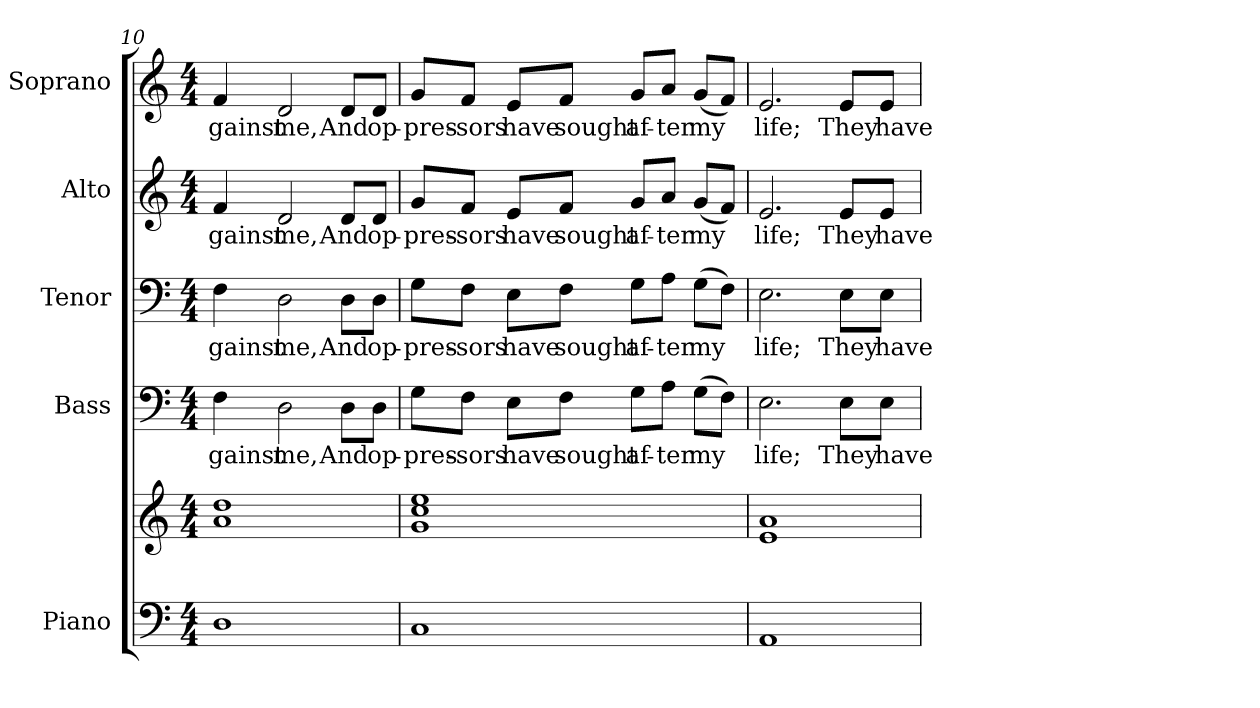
**kern	**kern	**kern	**text	**kern	**text	**kern	**text	**kern	**text
*part5	*part5	*part4	*part4	*part3	*part3	*part2	*part2	*part1	*part1
*staff6	*staff5	*staff4	*staff4	*staff3	*staff3	*staff2	*staff2	*staff1	*staff1
*I"Piano	*	*I"Bass	*	*I"Tenor	*	*I"Alto	*	*I"Soprano	*
*I'Pno.	*	*I'B.	*	*I'T.	*	*I'A.	*	*I'S.	*
!!LO:PB:g=z
*clefF4	*clefG2	*clefF4	*	*clefF4	*	*clefG2	*	*clefG2	*
*k[]	*k[]	*k[]	*	*k[]	*	*k[]	*	*k[]	*
*C:	*C:	*C:	*	*C:	*	*C:	*	*C:	*
*M4/4	*M4/4	*M4/4	*	*M4/4	*	*M4/4	*	*M4/4	*
=10	=10	=10	=10	=10	=10	=10	=10	=10	=10
!	!	!	!LO:LY:b:color=#000000	!	!	!	!	!	!
!	!	!	!	!	!LO:LY:b:color=#000000	!	!	!	!
!	!	!	!	!	!	!	!LO:LY:b:color=#000000	!	!
!	!	!	!	!	!	!	!	!	!LO:LY:b:color=#000000
1Di	1ai 1ddi	4Fi\	-gainst	4Fi\	-gainst	4fi/	-gainst	4fi/	-gainst
!	!	!	!LO:LY:b:color=#000000	!	!	!	!	!	!
!	!	!	!	!	!LO:LY:b:color=#000000	!	!	!	!
!	!	!	!	!	!	!	!LO:LY:b:color=#000000	!	!
!	!	!	!	!	!	!	!	!	!LO:LY:b:color=#000000
.	.	2Di\	me,	2Di\	me,	2di/	me,	2di/	me,
!	!	!	!LO:LY:b:color=#000000	!	!	!	!	!	!
!	!	!	!	!	!LO:LY:b:color=#000000	!	!	!	!
!	!	!	!	!	!	!	!LO:LY:b:color=#000000	!	!
!	!	!	!	!	!	!	!	!	!LO:LY:b:color=#000000
.	.	8Di\L	And	8Di\L	And	8di/L	And	8di/L	And
!	!	!	!LO:LY:b:color=#000000	!	!	!	!	!	!
!	!	!	!	!	!LO:LY:b:color=#000000	!	!	!	!
!	!	!	!	!	!	!	!LO:LY:b:color=#000000	!	!
!	!	!	!	!	!	!	!	!	!LO:LY:b:color=#000000
.	.	8Di\J	op-	8Di\J	op-	8di/J	op-	8di/J	op-
=11	=11	=11	=11	=11	=11	=11	=11	=11	=11
!	!	!	!LO:LY:b:color=#000000	!	!	!	!	!	!
!	!	!	!	!	!LO:LY:b:color=#000000	!	!	!	!
!	!	!	!	!	!	!	!LO:LY:b:color=#000000	!	!
!	!	!	!	!	!	!	!	!	!LO:LY:b:color=#000000
1Ci	1gi 1cci 1eei	8Gi\L	-pres-	8Gi\L	-pres-	8gi/L	-pres-	8gi/L	-pres-
!	!	!	!LO:LY:b:color=#000000	!	!	!	!	!	!
!	!	!	!	!	!LO:LY:b:color=#000000	!	!	!	!
!	!	!	!	!	!	!	!LO:LY:b:color=#000000	!	!
!	!	!	!	!	!	!	!	!	!LO:LY:b:color=#000000
.	.	8Fi\J	-sors	8Fi\J	-sors	8fi/J	-sors	8fi/J	-sors
!	!	!	!LO:LY:b:color=#000000	!	!	!	!	!	!
!	!	!	!	!	!LO:LY:b:color=#000000	!	!	!	!
!	!	!	!	!	!	!	!LO:LY:b:color=#000000	!	!
!	!	!	!	!	!	!	!	!	!LO:LY:b:color=#000000
.	.	8Ei\L	have	8Ei\L	have	8ei/L	have	8ei/L	have
!	!	!	!LO:LY:b:color=#000000	!	!	!	!	!	!
!	!	!	!	!	!LO:LY:b:color=#000000	!	!	!	!
!	!	!	!	!	!	!	!LO:LY:b:color=#000000	!	!
!	!	!	!	!	!	!	!	!	!LO:LY:b:color=#000000
.	.	8Fi\J	sought	8Fi\J	sought	8fi/J	sought	8fi/J	sought
!	!	!	!LO:LY:b:color=#000000	!	!	!	!	!	!
!	!	!	!	!	!LO:LY:b:color=#000000	!	!	!	!
!	!	!	!	!	!	!	!LO:LY:b:color=#000000	!	!
!	!	!	!	!	!	!	!	!	!LO:LY:b:color=#000000
.	.	8Gi\L	af-	8Gi\L	af-	8gi/L	af-	8gi/L	af-
!	!	!	!LO:LY:b:color=#000000	!	!	!	!	!	!
!	!	!	!	!	!LO:LY:b:color=#000000	!	!	!	!
!	!	!	!	!	!	!	!LO:LY:b:color=#000000	!	!
!	!	!	!	!	!	!	!	!	!LO:LY:b:color=#000000
.	.	8Ai\J	-ter	8Ai\J	-ter	8ai/J	-ter	8ai/J	-ter
!	!	!	!LO:LY:b:color=#000000	!	!	!	!	!	!
!	!	!	!	!	!LO:LY:b:color=#000000	!	!	!	!
!	!	!	!	!	!	!	!LO:LY:b:color=#000000	!	!
!	!	!	!	!	!	!	!	!	!LO:LY:b:color=#000000
.	.	(8Gi\L	my	(8Gi\L	my	(8gi/L	my	(8gi/L	my
.	.	8Fi\J)	.	8Fi\J)	.	8fi/J)	.	8fi/J)	.
=12	=12	=12	=12	=12	=12	=12	=12	=12	=12
!	!	!	!LO:LY:b:color=#000000	!	!	!	!	!	!
!	!	!	!	!	!LO:LY:b:color=#000000	!	!	!	!
!	!	!	!	!	!	!	!LO:LY:b:color=#000000	!	!
!	!	!	!	!	!	!	!	!	!LO:LY:b:color=#000000
1AAi	1ei 1ai	2.Ei\	life;	2.Ei\	life;	2.ei/	life;	2.ei/	life;
!	!	!	!LO:LY:b:color=#000000	!	!	!	!	!	!
!	!	!	!	!	!LO:LY:b:color=#000000	!	!	!	!
!	!	!	!	!	!	!	!LO:LY:b:color=#000000	!	!
!	!	!	!	!	!	!	!	!	!LO:LY:b:color=#000000
.	.	8Ei\L	They	8Ei\L	They	8ei/L	They	8ei/L	They
!	!	!	!LO:LY:b:color=#000000	!	!	!	!	!	!
!	!	!	!	!	!LO:LY:b:color=#000000	!	!	!	!
!	!	!	!	!	!	!	!LO:LY:b:color=#000000	!	!
!	!	!	!	!	!	!	!	!	!LO:LY:b:color=#000000
.	.	8Ei\J	have	8Ei\J	have	8ei/J	have	8ei/J	have
=	=	=	=	=	=	=	=	=	=
*-	*-	*-	*-	*-	*-	*-	*-	*-	*-
